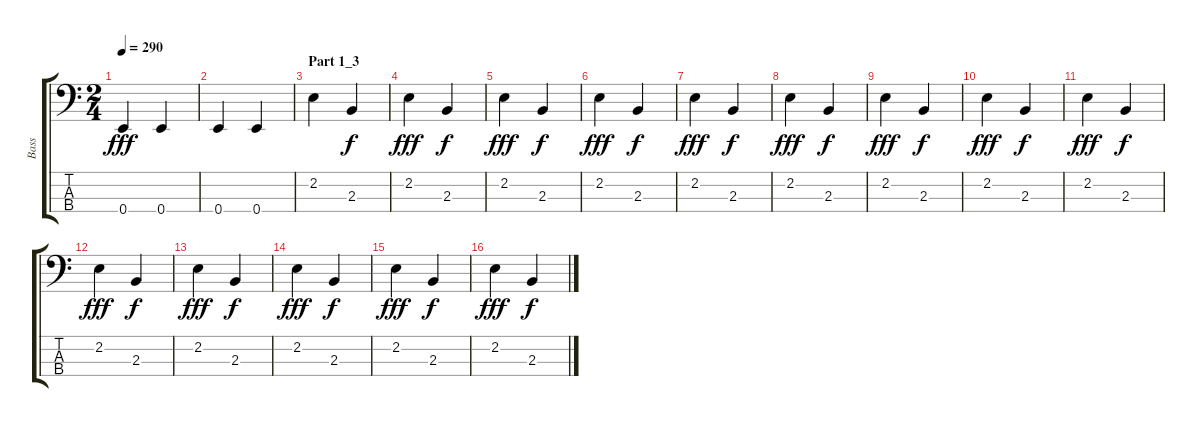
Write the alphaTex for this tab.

\track ("Bass" "Bass") {instrument acousticbass}
\staff {score tabs}
\tuning (G2 D2 A1 E1) {hide}
\ts (2 4)
\tempo 290
\clef f4
\ks c
0.4.4{dy fff} 0.4.4 |
0.4.4 0.4.4 |
\section ("" "Part 1_3")
2.2.4 2.3.4{dy f} |
2.2.4{dy fff} 2.3.4{dy f} |
2.2.4{dy fff} 2.3.4{dy f} |
2.2.4{dy fff} 2.3.4{dy f} |
2.2.4{dy fff} 2.3.4{dy f} |
2.2.4{dy fff} 2.3.4{dy f} |
2.2.4{dy fff} 2.3.4{dy f} |
2.2.4{dy fff} 2.3.4{dy f} |
2.2.4{dy fff} 2.3.4{dy f} |
2.2.4{dy fff} 2.3.4{dy f} |
2.2.4{dy fff} 2.3.4{dy f} |
2.2.4{dy fff} 2.3.4{dy f} |
2.2.4{dy fff} 2.3.4{dy f} |
2.2.4{dy fff} 2.3.4{dy f}
